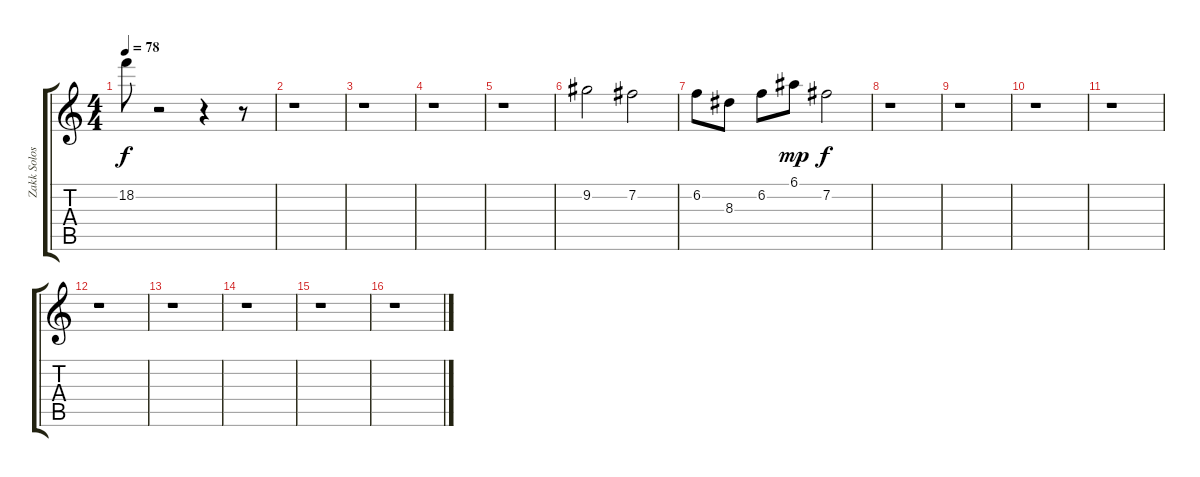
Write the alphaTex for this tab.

\track ("Zakk Solos " "Zakk Solos") {instrument overdrivenguitar}
\staff {score tabs}
\tuning (E4 B3 G3 D3 A2 E2) {hide}
\ts (4 4)
\tempo 78
\clef g2
\ks c
18.2{t}.8{dy f} r.2 r.4 r.8 |
r.1 |
r.1 |
r.1 |
r.1 |
9.2.2 7.2.2 |
6.2.8 8.3.8 6.2.8 6.1.8{dy mp} 7.2.2{dy f} |
r.1 |
r.1 |
r.1 |
r.1 |
r.1 |
r.1 |
r.1 |
r.1 |
r.1
